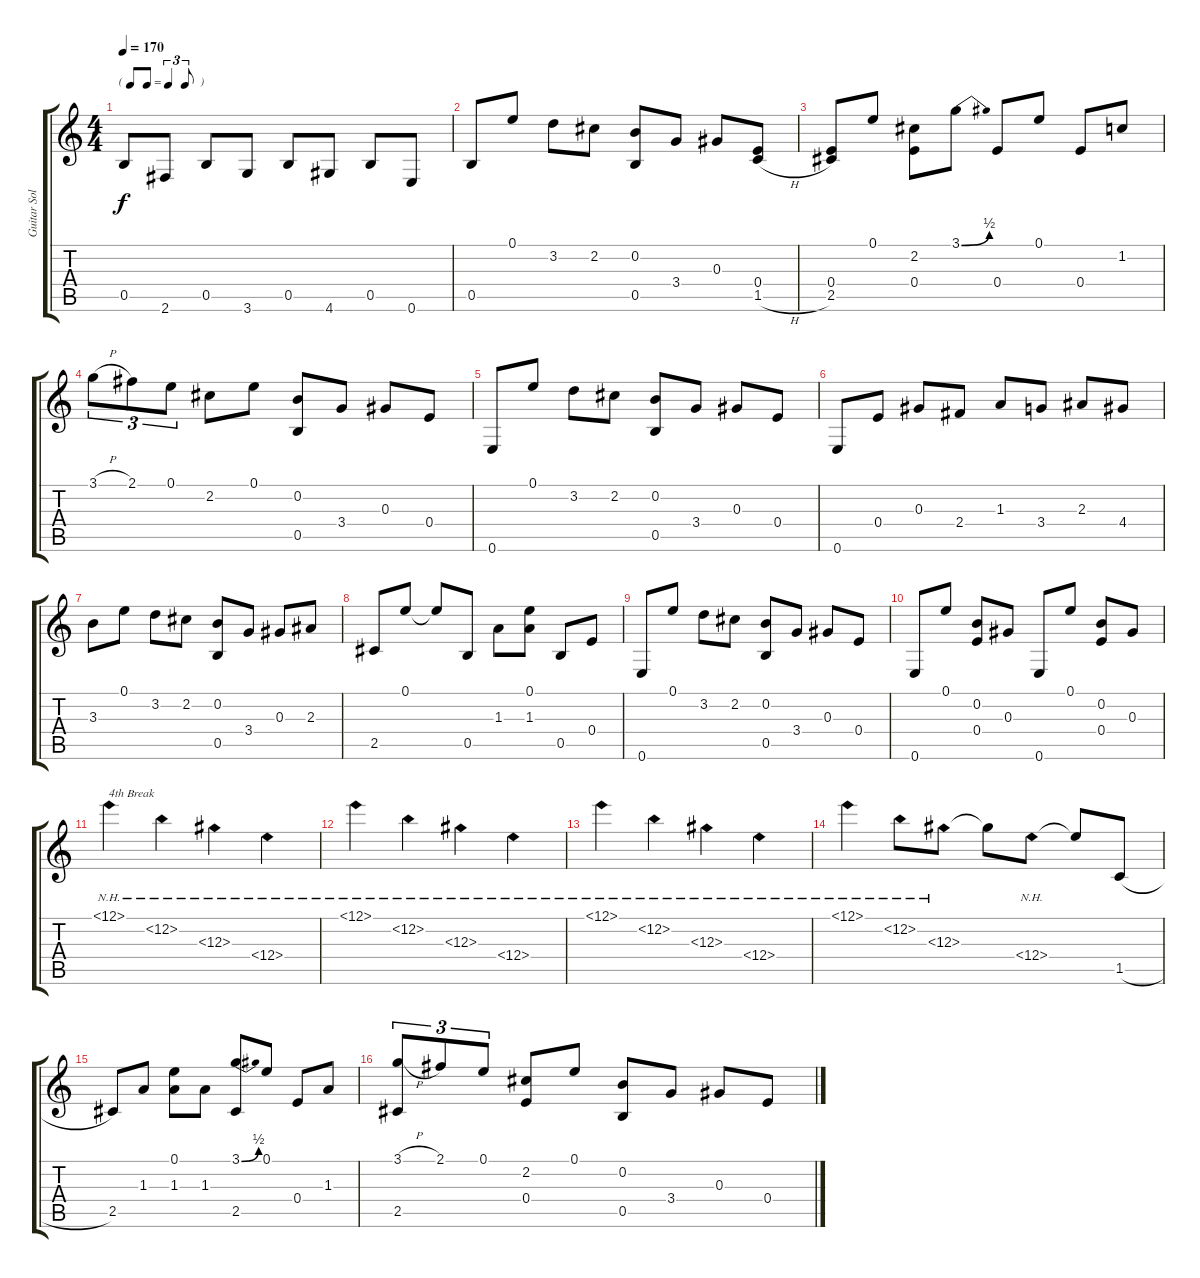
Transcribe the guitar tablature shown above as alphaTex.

\track ("Guitar Solo" "Guitar Sol") {instrument acousticguitarsteel}
\staff {score tabs}
\tuning (E4 B3 Ab3 E3 B2 E2) {hide}
\ts (4 4)
\tf triplet8th
\tempo 170
\clef g2
\ks c
0.5.8{dy f} 2.6.8 0.5.8 3.6.8 0.5.8 4.6.8 0.5.8 0.6.8 |
0.5.8 0.1.8 3.2.8 2.2.8 (0.2 0.5).8 3.4.8 0.3.8 (0.4 1.5{h}).8 |
(0.4 2.5).8 0.1.8 (2.2 0.4).8 3.1{be (bend 0 0 60 2)}.8 0.4.8 0.1.8 0.4.8 1.2.8 |
3.1{h}.8{tu (3 2)} 2.1.8{tu (3 2)} 0.1.8{tu (3 2)} 2.2.8 0.1.8 (0.2 0.5).8 3.4.8 0.3.8 0.4.8 |
0.6.8 0.1.8 3.2.8 2.2.8 (0.2 0.5).8 3.4.8 0.3.8 0.4.8 |
0.6.8 0.4.8 0.3.8 2.4.8 1.3.8 3.4.8 2.3.8 4.4.8 |
3.3.8 0.1.8 3.2.8 2.2.8 (0.2 0.5).8 3.4.8 0.3.8 2.3.8 |
2.5.8 0.1.8 0.1{t}.8 0.5.8 1.3.8 (0.1 1.3).8 0.5.8 0.4.8 |
0.6.8 0.1.8 3.2.8 2.2.8 (0.2 0.5).8 3.4.8 0.3.8 0.4.8 |
0.6.8 0.1.8 (0.2 0.4).8 0.3.8 0.6.8 0.1.8 (0.2 0.4).8 0.3.8 |
12.1{nh}.4{txt "4th Break"} 12.2{nh}.4 12.3{nh}.4 12.4{nh}.4 |
12.1{nh}.4 12.2{nh}.4 12.3{nh}.4 12.4{nh}.4 |
12.1{nh}.4 12.2{nh}.4 12.3{nh}.4 12.4{nh}.4 |
12.1{nh}.4 12.2{nh}.8 12.3{nh}.8 12.3{t}.8 12.4{nh}.8 12.4{t}.8 1.5{h}.8 |
2.5.8 1.3.8 (0.1 1.3).8 1.3.8 (3.1{be (bend 0 0 60 2)} 2.5).8 0.1.8 0.4.8 1.3.8 |
(3.1{h} 2.5).8{tu (3 2)} 2.1.8{tu (3 2)} 0.1.8{tu (3 2)} (2.2 0.4).8 0.1.8 (0.2 0.5).8 3.4.8 0.3.8 0.4.8
